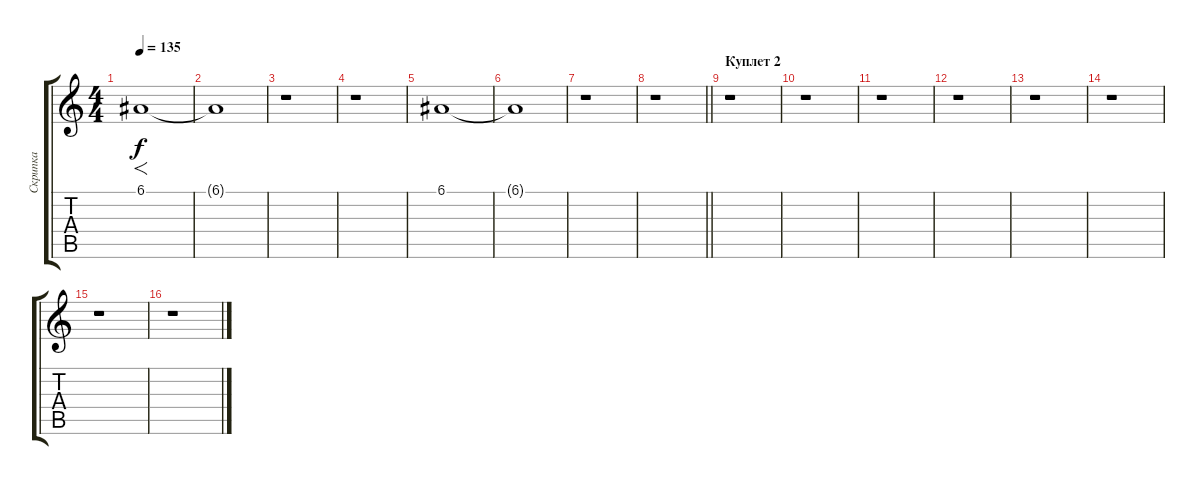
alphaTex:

\track ("Скрипка" "Скрипка") {instrument viola}
\staff {score tabs}
\tuning (E4 B3 G3 D3 A2 E2) {hide}
\ts (4 4)
\tempo 135
\clef g2
\ks c
6.1.1{f dy f} |
6.1{t}.1 |
r.1 |
r.1 |
6.1.1 |
6.1{t}.1 |
r.1 |
\barLineRight lightlight
r.1 |
\section ("" "Куплет 2")
r.1 |
r.1 |
r.1 |
r.1 |
r.1 |
r.1 |
r.1 |
r.1
